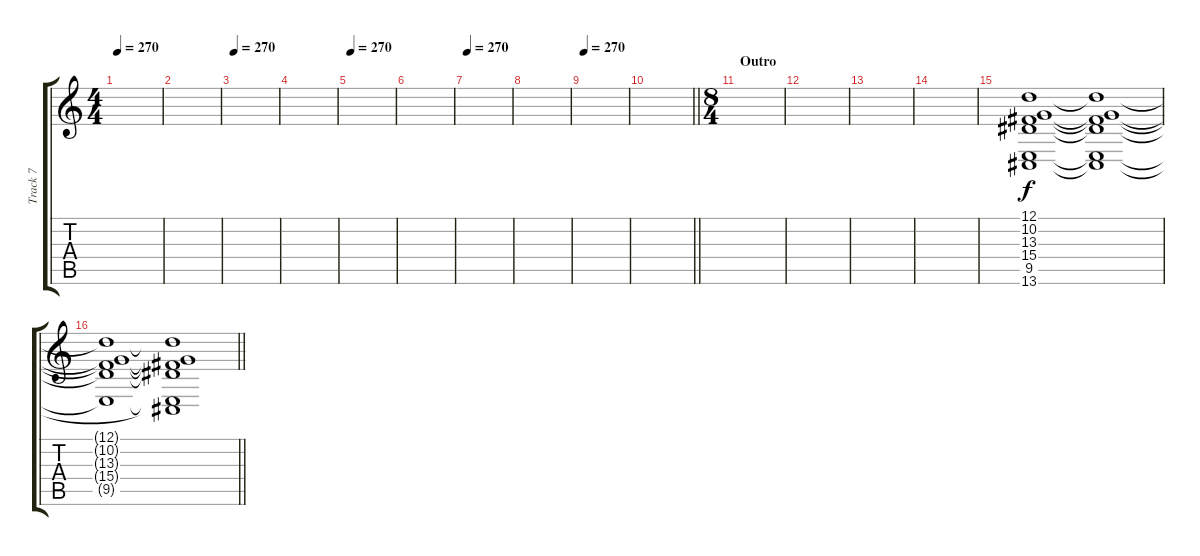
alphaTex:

\track ("Track 7" "Track 7") {instrument synthstrings1}
\staff {score tabs}
\tuning (D4 A3 F3 C3 G2 C2) {hide}
\ts (4 4)
\tempo 270
\clef g2
\ks c
|
|
\tempo 270
|
|
\tempo 270
|
|
\tempo 270
|
|
\tempo 270
|
\barLineRight lightlight
|
\ts (8 4)
\section ("" "Outro ")
|
|
|
|
(12.1 10.2 13.3 15.4 9.5 13.6).1{volume 8} (12.1{t} 10.2{t} 13.3{t} 15.4{t} 9.5{t} 13.6{t}).1 |
\barLineRight lightlight
(12.1{t} 10.2{t} 13.3{t} 15.4{t} 9.5{t}).1 (12.1{t} 10.2{t} 13.3{t} 15.4{t} 9.5{t} 13.6{t}).1
